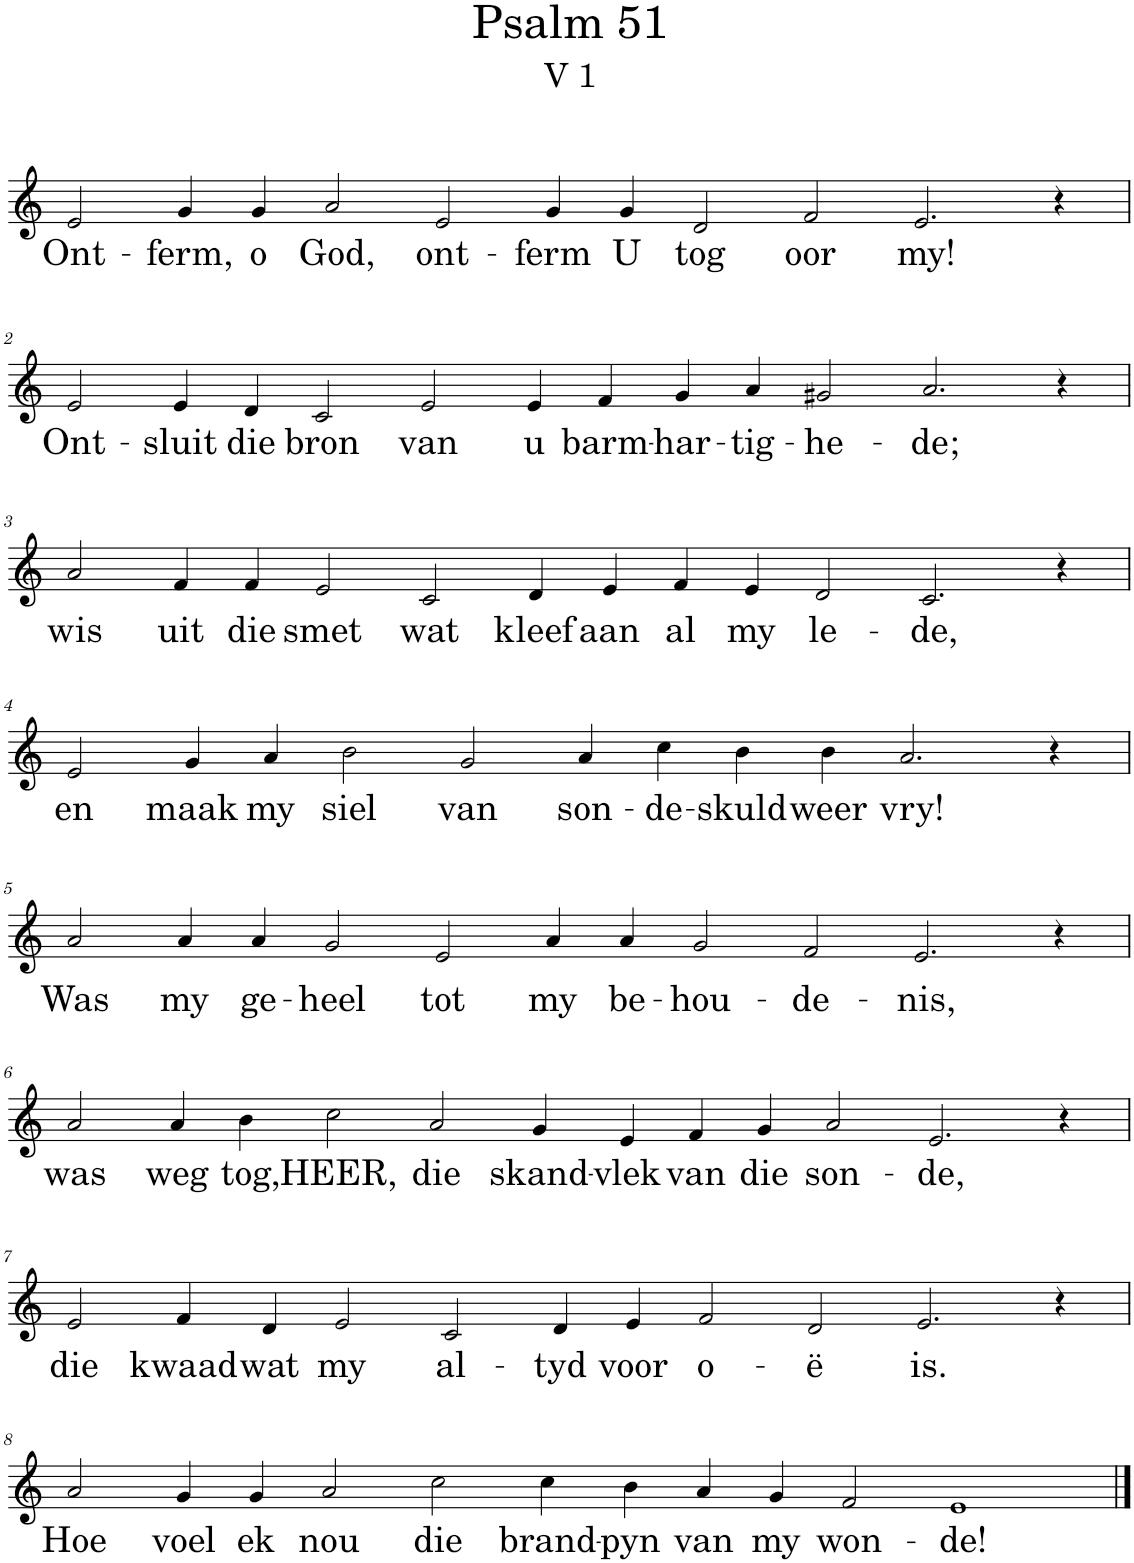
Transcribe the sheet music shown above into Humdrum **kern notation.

**kern	**text
*part1	*part1
*staff1	*staff1
*I"Pipe Organ	*
*I'Org.	*
*clefG2	*
*k[]	*
*M18/4	*
=1	=1
!	!LO:LY:b
2e/	Ont-
!	!LO:LY:b
4g/	-ferm,
!	!LO:LY:b
4g/	o
!	!LO:LY:b
2a/	God,
!	!LO:LY:b
2e/	ont-
!	!LO:LY:b
4g/	-ferm
!	!LO:LY:b
4g/	U
!	!LO:LY:b
2d/	tog
!	!LO:LY:b
2f/	oor
!	!LO:LY:b
2.e/	my!
4r	.
!!LO:LB:g=z
=2	=2
!	!LO:LY:b
2e/	Ont-
!	!LO:LY:b
4e/	-sluit
!	!LO:LY:b
4d/	die
!	!LO:LY:b
2c/	bron
!	!LO:LY:b
2e/	van
!	!LO:LY:b
4e/	u
!	!LO:LY:b
4f/	barm-
!	!LO:LY:b
4g/	-har-
!	!LO:LY:b
4a/	-tig-
!	!LO:LY:b
2g#X/	-he-
!	!LO:LY:b
2.a/	-de;
4r	.
!!LO:LB:g=z
=3	=3
!	!LO:LY:b
2a/	wis
!	!LO:LY:b
4f/	uit
!	!LO:LY:b
4f/	die
!	!LO:LY:b
2e/	smet
!	!LO:LY:b
2c/	wat
!	!LO:LY:b
4d/	kleef
!	!LO:LY:b
4e/	aan
!	!LO:LY:b
4f/	al
!	!LO:LY:b
4e/	my
!	!LO:LY:b
2d/	le-
!	!LO:LY:b
2.c/	-de,
4r	.
!!LO:LB:g=z
=4	=4
*M16/4	*
!	!LO:LY:b
2e/	en
!	!LO:LY:b
4g/	maak
!	!LO:LY:b
4a/	my
!	!LO:LY:b
2b\	siel
!	!LO:LY:b
2g/	van
!	!LO:LY:b
4a/	son-
!	!LO:LY:b
4cc\	-de-
!	!LO:LY:b
4b\	-skuld
!	!LO:LY:b
4b\	weer
!	!LO:LY:b
2.a/	vry!
4r	.
!!LO:LB:g=z
=5	=5
*M18/4	*
!	!LO:LY:b
2a/	Was
!	!LO:LY:b
4a/	my
!	!LO:LY:b
4a/	ge-
!	!LO:LY:b
2g/	-heel
!	!LO:LY:b
2e/	tot
!	!LO:LY:b
4a/	my
!	!LO:LY:b
4a/	be-
!	!LO:LY:b
2g/	-hou-
!	!LO:LY:b
2f/	-de-
!	!LO:LY:b
2.e/	-nis,
4r	.
!!LO:LB:g=z
=6	=6
!	!LO:LY:b
2a/	was
!	!LO:LY:b
4a/	weg
!	!LO:LY:b
4b\	tog,
!	!LO:LY:b
2cc\	HEER,
!	!LO:LY:b
2a/	die
!	!LO:LY:b
4g/	skand-
!	!LO:LY:b
4e/	-vlek
!	!LO:LY:b
4f/	van
!	!LO:LY:b
4g/	die
!	!LO:LY:b
2a/	son-
!	!LO:LY:b
2.e/	-de,
4r	.
!!LO:LB:g=z
=7	=7
!	!LO:LY:b
2e/	die
!	!LO:LY:b
4f/	kwaad
!	!LO:LY:b
4d/	wat
!	!LO:LY:b
2e/	my
!	!LO:LY:b
2c/	al-
!	!LO:LY:b
4d/	-tyd
!	!LO:LY:b
4e/	voor
!	!LO:LY:b
2f/	o-
!	!LO:LY:b
2d/	-ë
!	!LO:LY:b
2.e/	is.
4r	.
!!LO:LB:g=z
=8	=8
!	!LO:LY:b
2a/	Hoe
!	!LO:LY:b
4g/	voel
!	!LO:LY:b
4g/	ek
!	!LO:LY:b
2a/	nou
!	!LO:LY:b
2cc\	die
!	!LO:LY:b
4cc\	brand-
!	!LO:LY:b
4b\	-pyn
!	!LO:LY:b
4a/	van
!	!LO:LY:b
4g/	my
!	!LO:LY:b
2f/	won-
!	!LO:LY:b
1e	-de!
==	==
*-	*-
